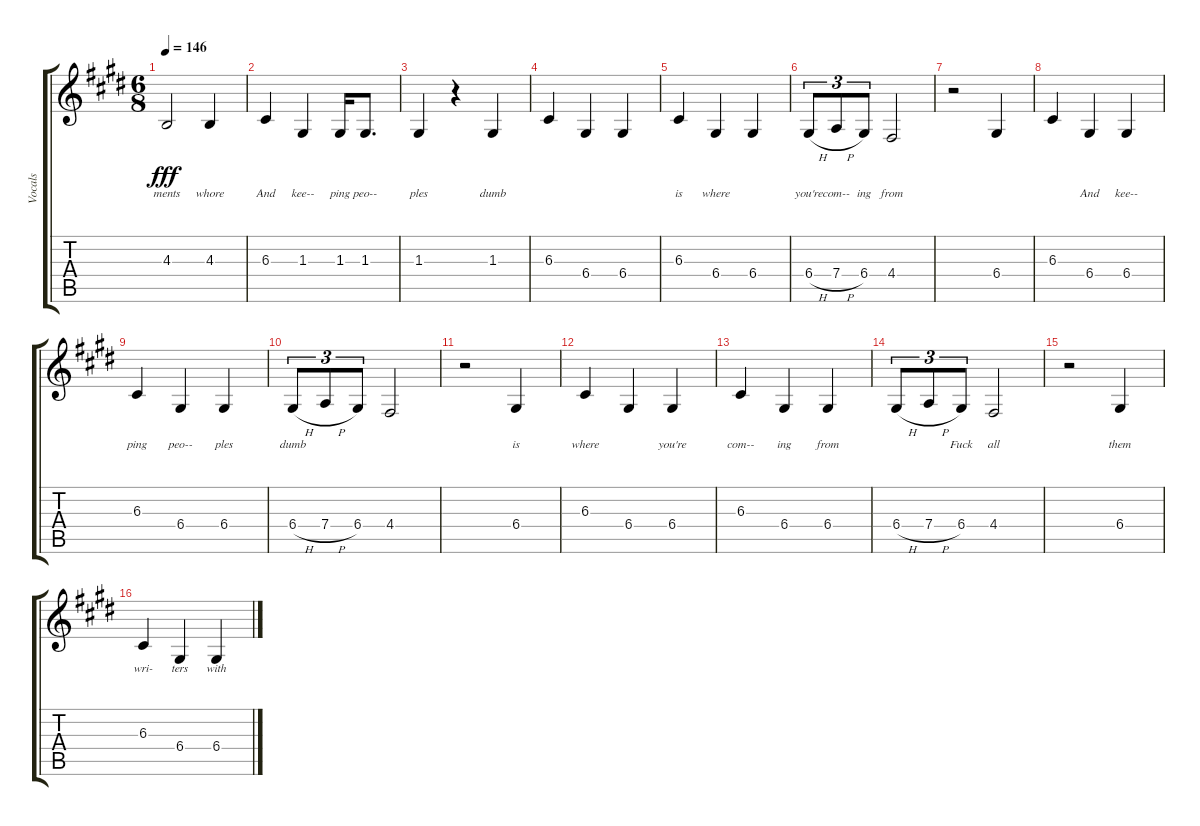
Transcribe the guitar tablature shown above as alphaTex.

\track ("Vocals" "Vocals") {instrument lead6voice}
\staff {score tabs}
\tuning (E4 B3 G3 D3 A2 E2) {hide}
\ts (6 8)
\tempo 146
\clef g2
\ks e
4.3.2{lyrics (0 "ments") lyrics (1 "") lyrics (2 "") lyrics (3 "") lyrics (4 "") dy fff} 4.3.4{lyrics (0 "whore") lyrics (1 "") lyrics (2 "") lyrics (3 "") lyrics (4 "")} |
6.3.4{lyrics (0 "And") lyrics (1 "") lyrics (2 "") lyrics (3 "") lyrics (4 "")} 1.3.4{lyrics (0 "kee--") lyrics (1 "") lyrics (2 "") lyrics (3 "") lyrics (4 "")} 1.3.16{lyrics (0 "ping") lyrics (1 "") lyrics (2 "") lyrics (3 "") lyrics (4 "")} 1.3.8{d lyrics (0 "peo--") lyrics (1 "") lyrics (2 "") lyrics (3 "") lyrics (4 "")} |
1.3.4{lyrics (0 "ples") lyrics (1 "") lyrics (2 "") lyrics (3 "") lyrics (4 "")} r.4 1.3.4{lyrics (0 "dumb") lyrics (1 "") lyrics (2 "") lyrics (3 "") lyrics (4 "")} |
6.3.4{lyrics (0 "") lyrics (1 "") lyrics (2 "") lyrics (3 "") lyrics (4 "")} 6.4.4{lyrics (0 "") lyrics (1 "") lyrics (2 "") lyrics (3 "") lyrics (4 "")} 6.4.4{lyrics (0 "") lyrics (1 "") lyrics (2 "") lyrics (3 "") lyrics (4 "")} |
6.3.4{lyrics (0 "is") lyrics (1 "") lyrics (2 "") lyrics (3 "") lyrics (4 "")} 6.4.4{lyrics (0 "where") lyrics (1 "") lyrics (2 "") lyrics (3 "") lyrics (4 "")} 6.4.4{lyrics (0 "") lyrics (1 "") lyrics (2 "") lyrics (3 "") lyrics (4 "")} |
6.4{h}.8{tu (3 2) lyrics (0 "you're") lyrics (1 "") lyrics (2 "") lyrics (3 "") lyrics (4 "")} 7.4{h}.8{tu (3 2) lyrics (0 "com--") lyrics (1 "") lyrics (2 "") lyrics (3 "") lyrics (4 "")} 6.4.8{tu (3 2) lyrics (0 "ing") lyrics (1 "") lyrics (2 "") lyrics (3 "") lyrics (4 "")} 4.4.2{lyrics (0 "from") lyrics (1 "") lyrics (2 "") lyrics (3 "") lyrics (4 "")} |
r.2 6.4.4{lyrics (0 "") lyrics (1 "") lyrics (2 "") lyrics (3 "") lyrics (4 "")} |
6.3.4{lyrics (0 "") lyrics (1 "") lyrics (2 "") lyrics (3 "") lyrics (4 "")} 6.4.4{lyrics (0 "And") lyrics (1 "") lyrics (2 "") lyrics (3 "") lyrics (4 "")} 6.4.4{lyrics (0 "kee--") lyrics (1 "") lyrics (2 "") lyrics (3 "") lyrics (4 "")} |
6.3.4{lyrics (0 "ping") lyrics (1 "") lyrics (2 "") lyrics (3 "") lyrics (4 "")} 6.4.4{lyrics (0 "peo--") lyrics (1 "") lyrics (2 "") lyrics (3 "") lyrics (4 "")} 6.4.4{lyrics (0 "ples") lyrics (1 "") lyrics (2 "") lyrics (3 "") lyrics (4 "")} |
6.4{h}.8{tu (3 2) lyrics (0 "dumb") lyrics (1 "") lyrics (2 "") lyrics (3 "") lyrics (4 "")} 7.4{h}.8{tu (3 2) lyrics (0 "") lyrics (1 "") lyrics (2 "") lyrics (3 "") lyrics (4 "")} 6.4.8{tu (3 2) lyrics (0 "") lyrics (1 "") lyrics (2 "") lyrics (3 "") lyrics (4 "")} 4.4.2{lyrics (0 "") lyrics (1 "") lyrics (2 "") lyrics (3 "") lyrics (4 "")} |
r.2 6.4.4{lyrics (0 "is") lyrics (1 "") lyrics (2 "") lyrics (3 "") lyrics (4 "")} |
6.3.4{lyrics (0 "where") lyrics (1 "") lyrics (2 "") lyrics (3 "") lyrics (4 "")} 6.4.4{lyrics (0 "") lyrics (1 "") lyrics (2 "") lyrics (3 "") lyrics (4 "")} 6.4.4{lyrics (0 "you're") lyrics (1 "") lyrics (2 "") lyrics (3 "") lyrics (4 "")} |
6.3.4{lyrics (0 "com--") lyrics (1 "") lyrics (2 "") lyrics (3 "") lyrics (4 "")} 6.4.4{lyrics (0 "ing") lyrics (1 "") lyrics (2 "") lyrics (3 "") lyrics (4 "")} 6.4.4{lyrics (0 "from") lyrics (1 "") lyrics (2 "") lyrics (3 "") lyrics (4 "")} |
6.4{h}.8{tu (3 2) lyrics (0 "") lyrics (1 "") lyrics (2 "") lyrics (3 "") lyrics (4 "")} 7.4{h}.8{tu (3 2) lyrics (0 "") lyrics (1 "") lyrics (2 "") lyrics (3 "") lyrics (4 "")} 6.4.8{tu (3 2) lyrics (0 "Fuck") lyrics (1 "") lyrics (2 "") lyrics (3 "") lyrics (4 "")} 4.4.2{lyrics (0 "all") lyrics (1 "") lyrics (2 "") lyrics (3 "") lyrics (4 "")} |
r.2 6.4.4{lyrics (0 "them") lyrics (1 "") lyrics (2 "") lyrics (3 "") lyrics (4 "")} |
6.3.4{lyrics (0 "wri-") lyrics (1 "") lyrics (2 "") lyrics (3 "") lyrics (4 "")} 6.4.4{lyrics (0 "ters") lyrics (1 "") lyrics (2 "") lyrics (3 "") lyrics (4 "")} 6.4.4{lyrics (0 "with") lyrics (1 "") lyrics (2 "") lyrics (3 "") lyrics (4 "")}
